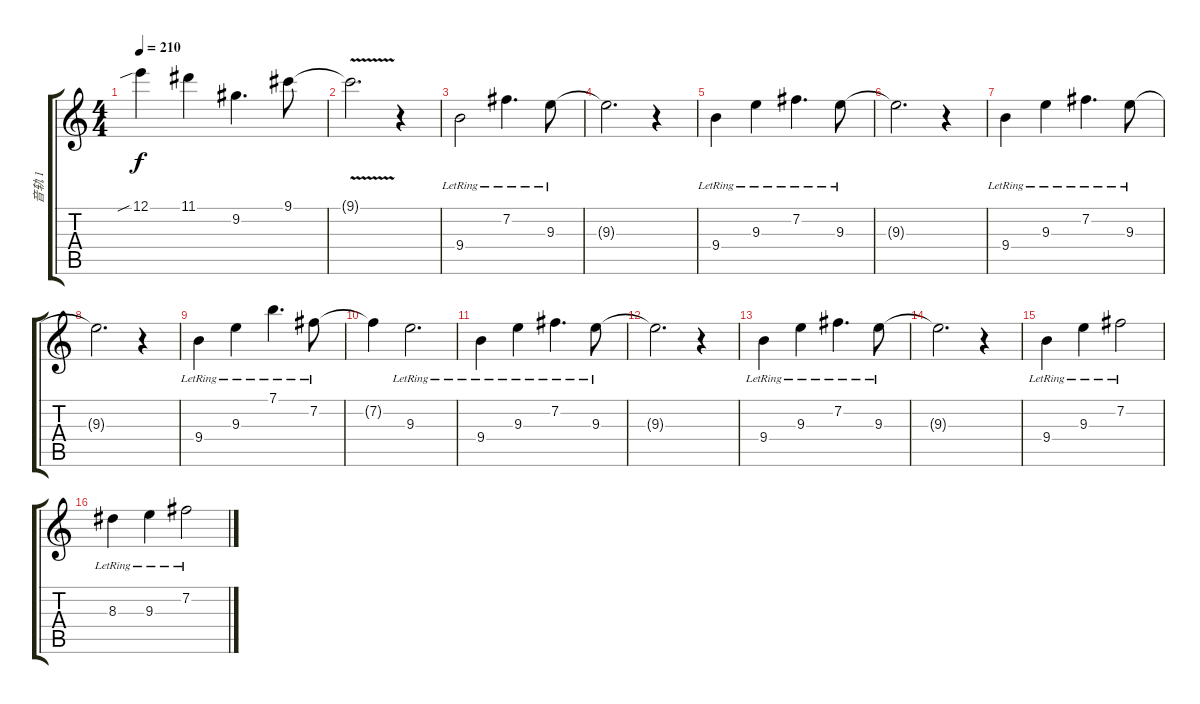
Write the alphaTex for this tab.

\track ("音轨 1" "音轨 1") {instrument overdrivenguitar}
\staff {score tabs}
\tuning (E4 B3 G3 D3 A2 E2) {hide}
\ts (4 4)
\tempo 210
\clef g2
\ks c
12.1{sib}.4{dy f} 11.1.4 9.2.4{d} 9.1.8 |
9.1{v t}.2{d} r.4 |
9.4{lr}.2{volume 8} 7.2{lr}.4{d} 9.3{lr}.8 |
9.3{t}.2{d} r.4 |
9.4{lr}.4 9.3{lr}.4 7.2{lr}.4{d} 9.3{lr}.8 |
9.3{t}.2{d} r.4 |
9.4{lr}.4 9.3{lr}.4 7.2{lr}.4{d} 9.3{lr}.8 |
9.3{t}.2{d} r.4 |
9.4{lr}.4 9.3{lr}.4 7.1{lr}.4{d} 7.2{lr}.8 |
7.2{t}.4 9.3{lr}.2{d} |
9.4{lr}.4 9.3{lr}.4 7.2{lr}.4{d} 9.3{lr}.8 |
9.3{t}.2{d} r.4 |
9.4{lr}.4 9.3{lr}.4 7.2{lr}.4{d} 9.3{lr}.8 |
9.3{t}.2{d} r.4 |
9.4{lr}.4 9.3{lr}.4 7.2{lr}.2 |
8.3{lr}.4 9.3{lr}.4 7.2{lr}.2
